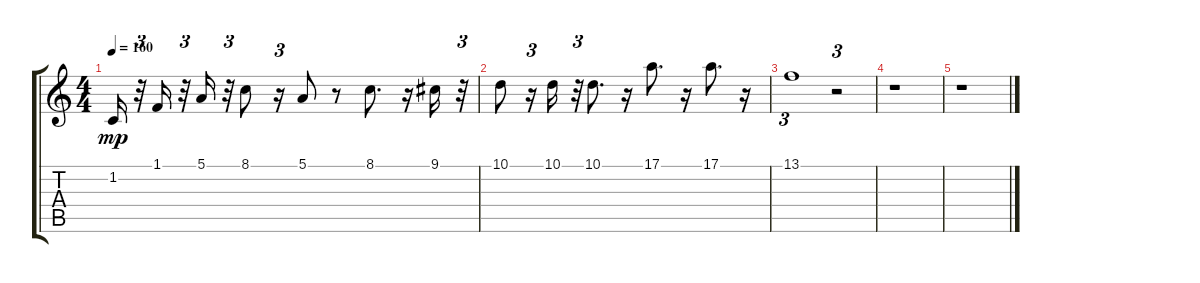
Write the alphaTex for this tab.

\track "" {instrument lead6voice}
\staff {score tabs}
\tuning (E4 B3 G3 D3 A2 E2) {hide}
\ts (4 4)
\tempo 160
\clef g2
\ks c
1.2.16{dy mp} r.32{tu (3 2)} 1.1.16 r.32{tu (3 2)} 5.1.16 r.32{tu (3 2)} 8.1.8 r.16{tu (3 2)} 5.1.8 r.8 8.1.8{d} r.16 9.1.16 r.32{tu (3 2)} |
10.1.8 r.16{tu (3 2)} 10.1.16 r.32{tu (3 2)} 10.1.8{d} r.16 17.1.8{d} r.16 17.1.8{d} r.16 |
13.1.1{tu (3 2)} r.2{tu (3 2)} |
r.1 |
r.1
